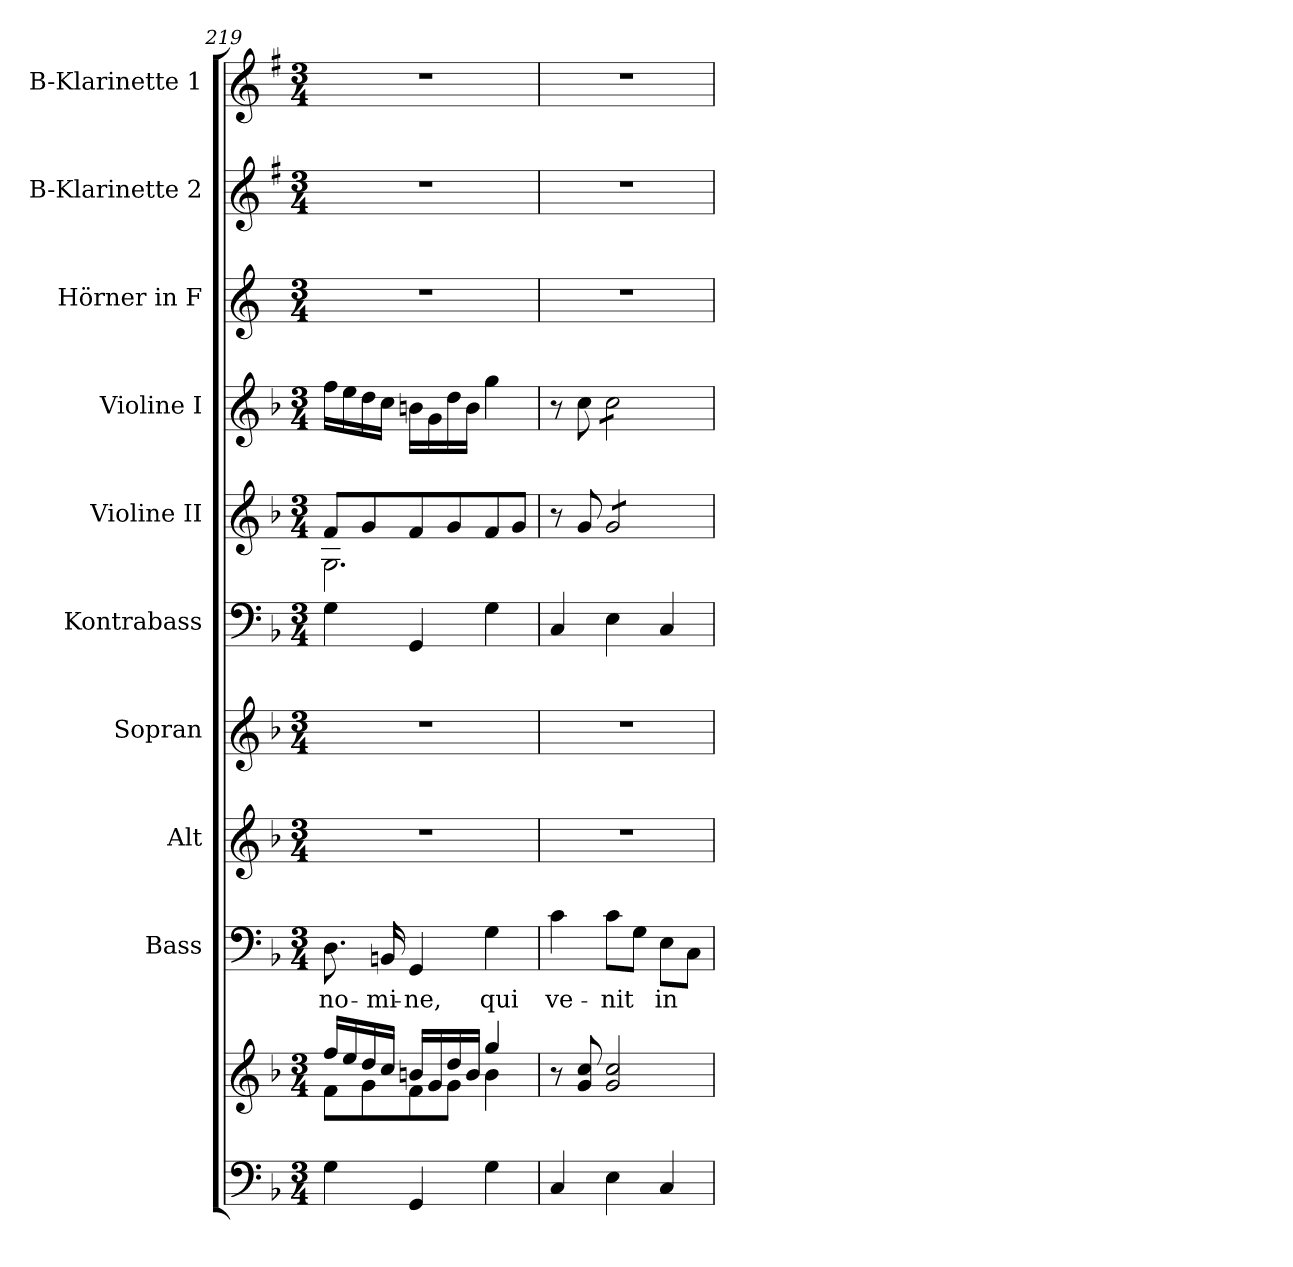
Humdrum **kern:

**kern	**kern	**kern	**text	**kern	**kern	**kern	**kern	**kern	**kern	**kern	**kern
*part10	*part10	*part9	*part9	*part8	*part7	*part6	*part5	*part4	*part3	*part2	*part1
*staff11	*staff10	*staff9	*staff9	*staff8	*staff7	*staff6	*staff5	*staff4	*staff3	*staff2	*staff1
*	*	*I"Bass	*	*I"Alt	*I"Sopran	*I"Kontrabass	*I"Violine II	*I"Violine I	*I"Hörner in F	*I"B-Klarinette 2	*I"B-Klarinette 1
*	*	*I'B.	*	*I'A.	*I'S.	*I'Kb.	*I'Vl. II	*I'Vl. I	*	*I'B Kl. 2	*I'B Kl. 1
!!LO:PB:g=z
*clefF4	*clefG2	*clefF4	*	*clefG2	*clefG2	*clefF4	*clefG2	*clefG2	*clefG2	*clefG2	*clefG2
*	*	*	*	*	*	*ITrd7c12	*	*	*ITrd4c7	*ITrd1c2	*ITrd1c2
*k[b-]	*k[b-]	*k[b-]	*	*k[b-]	*k[b-]	*k[b-]	*k[b-]	*k[b-]	*k[b-]	*k[b-]	*k[b-]
*F:	*F:	*F:	*	*F:	*F:	*F:	*F:	*F:	*F:	*F:	*F:
*M3/4	*M3/4	*M3/4	*	*M3/4	*M3/4	*M3/4	*M3/4	*M3/4	*M3/4	*M3/4	*M3/4
=219	=219	=219	=219	=219	=219	=219	=219	=219	=219	=219	=219
*	*^	*	*	*	*	*	*	*	*	*	*
!	!	!	!	!LO:LY:b	!	!	!	!	!	!	!	!
*	*	*	*	*	*	*	*	*^	*	*	*	*
4G\	16ff/LL	8f\L	8.D\	no-	2.r	2.r	4GG\	8f/L	2.G\	16ff\LL	2.r	2.r	2.r
.	16ee/	.	.	.	.	.	.	.	.	16ee\	.	.	.
.	16dd/	8g\	.	.	.	.	.	8g/	.	16dd\	.	.	.
!	!	!	!	!LO:LY:b	!	!	!	!	!	!	!	!	!
.	16cc/JJ	.	16BBn/	-mi-	.	.	.	.	.	16cc\JJ	.	.	.
!	!	!	!	!LO:LY:b	!	!	!	!	!	!	!	!	!
4GG/	16bn/LL	8f\	4GG/	-ne,	.	.	4GGG/	8f/	.	16bn\LL	.	.	.
.	16g/	.	.	.	.	.	.	.	.	16g\	.	.	.
.	16dd/	8g\J	.	.	.	.	.	8g/	.	16dd\	.	.	.
.	16b/JJ	.	.	.	.	.	.	.	.	16b\JJ	.	.	.
!	!	!	!	!LO:LY:b	!	!	!	!	!	!	!	!	!
4G\	4gg/	4b\	4G\	qui	.	.	4GG\	8f/	.	4gg\	.	.	.
.	.	.	.	.	.	.	.	8g/J	.	.	.	.	.
*	*v	*v	*	*	*	*	*	*v	*v	*	*	*	*
=220	=220	=220	=220	=220	=220	=220	=220	=220	=220	=220	=220
!	!	!	!LO:LY:b	!	!	!	!	!	!	!	!
4C/	8r	4c\	ve-	2.r	2.r	4CC/	8r	8r	2.r	2.r	2.r
.	8g/ 8cc/	.	.	.	.	.	8g/	8cc\	.	.	.
!	!	!	!LO:LY:b	!	!	!	!	!	!	!	!
*	*	*	*	*	*	*	*tremolo	*	*	*	*
*	*	*	*	*	*	*	*	*tremolo	*	*	*
4E\	2g/ 2cc/	8c\L	-nit	.	.	4EE\	8g/L	8cc\L	.	.	.
.	.	8G\J	.	.	.	.	8g/	8cc\	.	.	.
!	!	!	!LO:LY:b	!	!	!	!	!	!	!	!
4C/	.	8E\L	in	.	.	4CC/	8g/	8cc\	.	.	.
.	.	8C\J	.	.	.	.	8g/J	8cc\J	.	.	.
*	*	*	*	*	*	*	*	*Xtremolo	*	*	*
*	*	*	*	*	*	*	*Xtremolo	*	*	*	*
=	=	=	=	=	=	=	=	=	=	=	=
*-	*-	*-	*-	*-	*-	*-	*-	*-	*-	*-	*-
